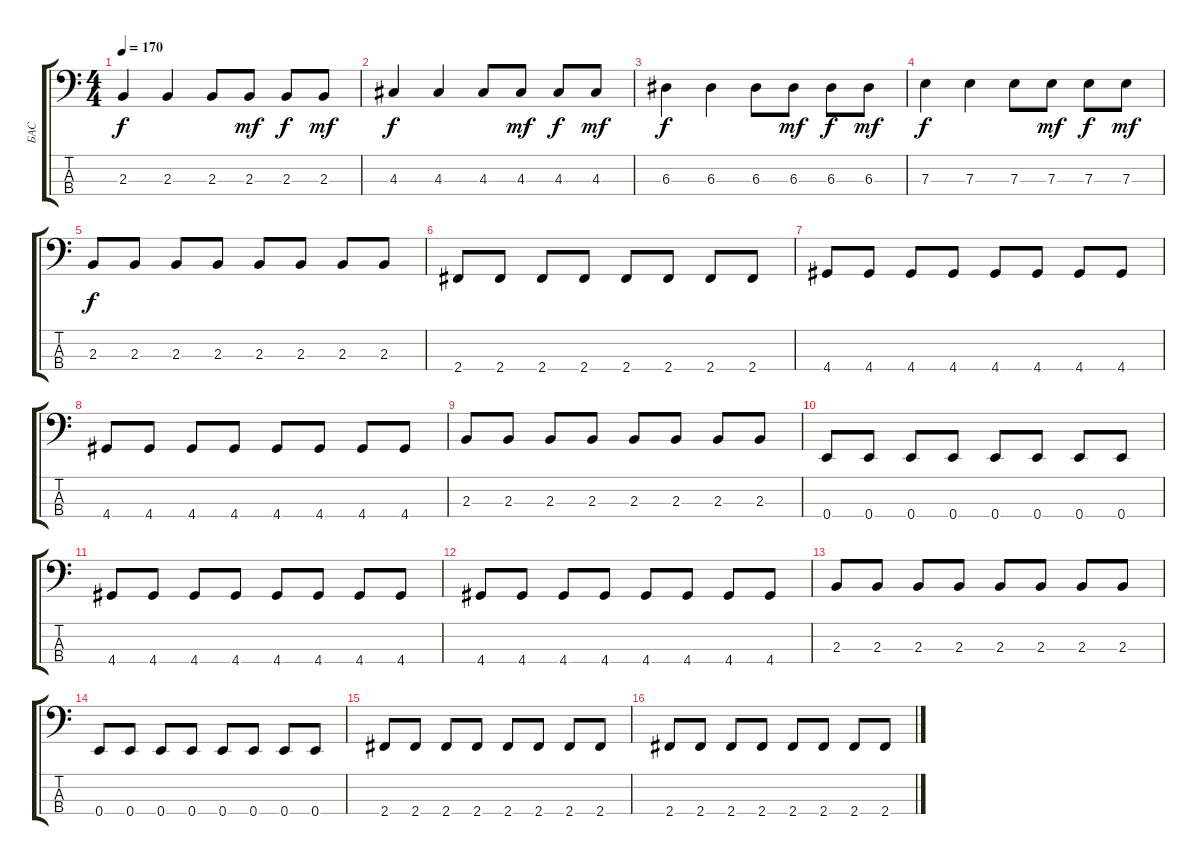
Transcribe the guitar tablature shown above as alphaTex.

\track ("БАС" "БАС") {instrument electricbassfinger}
\staff {score tabs}
\tuning (G2 D2 A1 E1) {hide}
\ts (4 4)
\tempo 170
\clef f4
\ks c
2.3.4{dy f} 2.3.4 2.3.8 2.3.8{dy mf} 2.3.8{dy f} 2.3.8{dy mf} |
4.3.4{dy f} 4.3.4 4.3.8 4.3.8{dy mf} 4.3.8{dy f} 4.3.8{dy mf} |
6.3.4{dy f} 6.3.4 6.3.8 6.3.8{dy mf} 6.3.8{dy f} 6.3.8{dy mf} |
7.3.4{dy f} 7.3.4 7.3.8 7.3.8{dy mf} 7.3.8{dy f} 7.3.8{dy mf} |
2.3.8{dy f} 2.3.8 2.3.8 2.3.8 2.3.8 2.3.8 2.3.8 2.3.8 |
2.4.8 2.4.8 2.4.8 2.4.8 2.4.8 2.4.8 2.4.8 2.4.8 |
4.4.8 4.4.8 4.4.8 4.4.8 4.4.8 4.4.8 4.4.8 4.4.8 |
4.4.8 4.4.8 4.4.8 4.4.8 4.4.8 4.4.8 4.4.8 4.4.8 |
2.3.8 2.3.8 2.3.8 2.3.8 2.3.8 2.3.8 2.3.8 2.3.8 |
0.4.8 0.4.8 0.4.8 0.4.8 0.4.8 0.4.8 0.4.8 0.4.8 |
4.4.8 4.4.8 4.4.8 4.4.8 4.4.8 4.4.8 4.4.8 4.4.8 |
4.4.8 4.4.8 4.4.8 4.4.8 4.4.8 4.4.8 4.4.8 4.4.8 |
2.3.8 2.3.8 2.3.8 2.3.8 2.3.8 2.3.8 2.3.8 2.3.8 |
0.4.8 0.4.8 0.4.8 0.4.8 0.4.8 0.4.8 0.4.8 0.4.8 |
2.4.8 2.4.8 2.4.8 2.4.8 2.4.8 2.4.8 2.4.8 2.4.8 |
2.4.8 2.4.8 2.4.8 2.4.8 2.4.8 2.4.8 2.4.8 2.4.8
